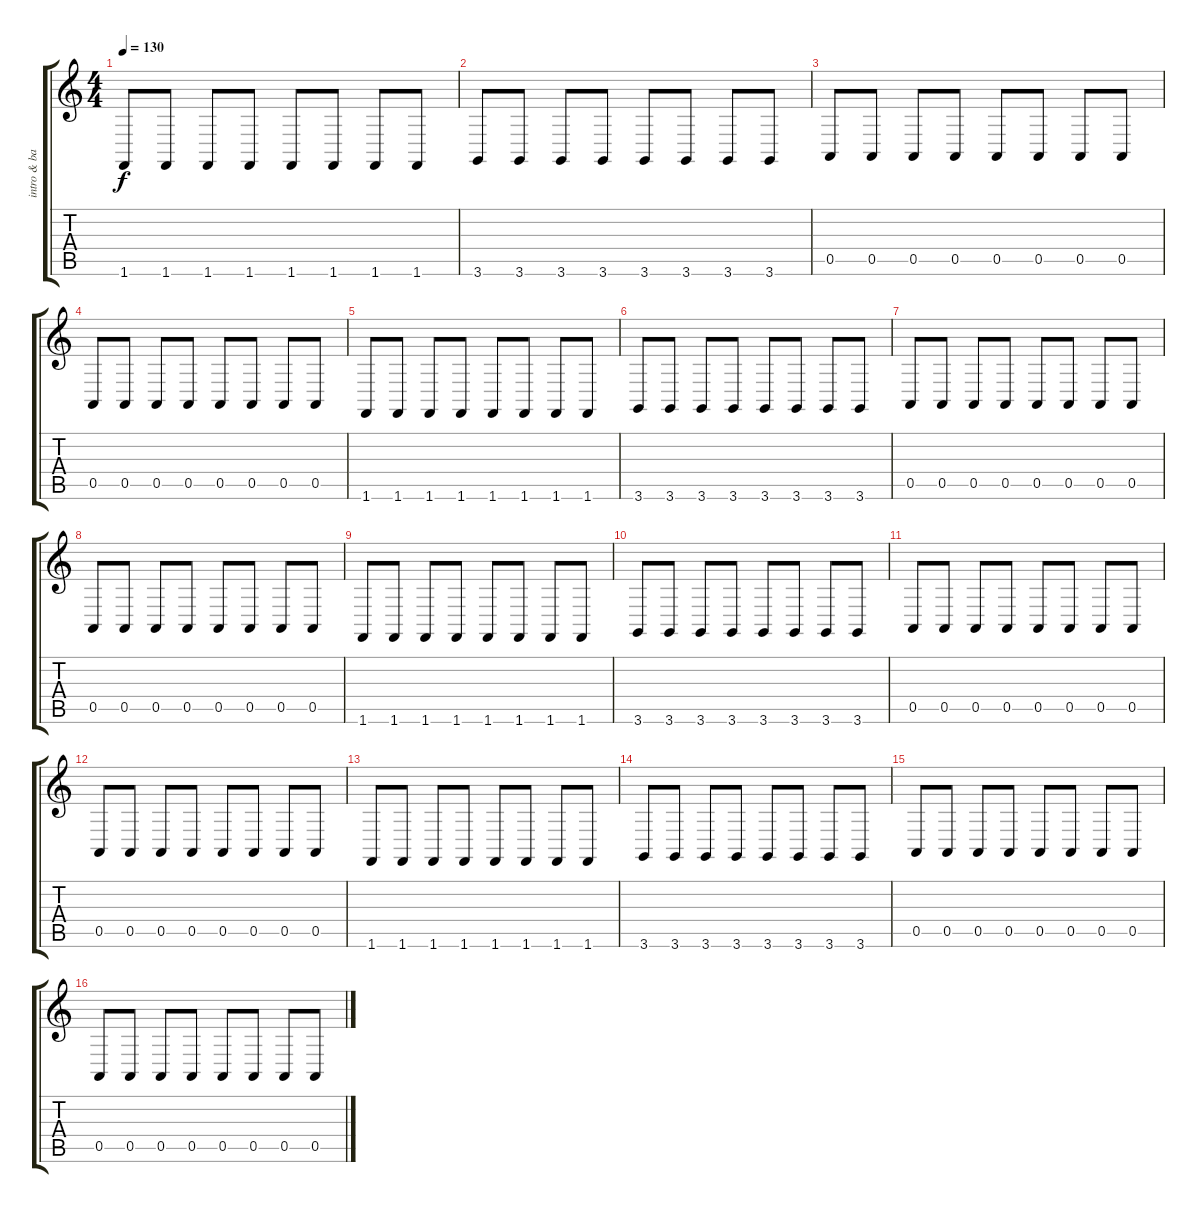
\track ("intro & bass" "intro & ba") {instrument pad1newage}
\staff {score tabs}
\tuning (E4 B3 G3 D3 A2 E2) {hide}
\ts (4 4)
\tempo 130
\clef g2
\ks c
1.6.8{dy f} 1.6.8 1.6.8 1.6.8 1.6.8 1.6.8 1.6.8 1.6.8 |
3.6.8 3.6.8 3.6.8 3.6.8 3.6.8 3.6.8 3.6.8 3.6.8 |
0.5.8 0.5.8 0.5.8 0.5.8 0.5.8 0.5.8 0.5.8 0.5.8 |
0.5.8 0.5.8 0.5.8 0.5.8 0.5.8 0.5.8 0.5.8 0.5.8 |
1.6.8 1.6.8 1.6.8 1.6.8 1.6.8 1.6.8 1.6.8 1.6.8 |
3.6.8 3.6.8 3.6.8 3.6.8 3.6.8 3.6.8 3.6.8 3.6.8 |
0.5.8 0.5.8 0.5.8 0.5.8 0.5.8 0.5.8 0.5.8 0.5.8 |
0.5.8 0.5.8 0.5.8 0.5.8 0.5.8 0.5.8 0.5.8 0.5.8 |
1.6.8 1.6.8 1.6.8 1.6.8 1.6.8 1.6.8 1.6.8 1.6.8 |
3.6.8 3.6.8 3.6.8 3.6.8 3.6.8 3.6.8 3.6.8 3.6.8 |
0.5.8 0.5.8 0.5.8 0.5.8 0.5.8 0.5.8 0.5.8 0.5.8 |
0.5.8 0.5.8 0.5.8 0.5.8 0.5.8 0.5.8 0.5.8 0.5.8 |
1.6.8 1.6.8 1.6.8 1.6.8 1.6.8 1.6.8 1.6.8 1.6.8 |
3.6.8 3.6.8 3.6.8 3.6.8 3.6.8 3.6.8 3.6.8 3.6.8 |
0.5.8 0.5.8 0.5.8 0.5.8 0.5.8 0.5.8 0.5.8 0.5.8 |
0.5.8 0.5.8 0.5.8 0.5.8 0.5.8 0.5.8 0.5.8 0.5.8
